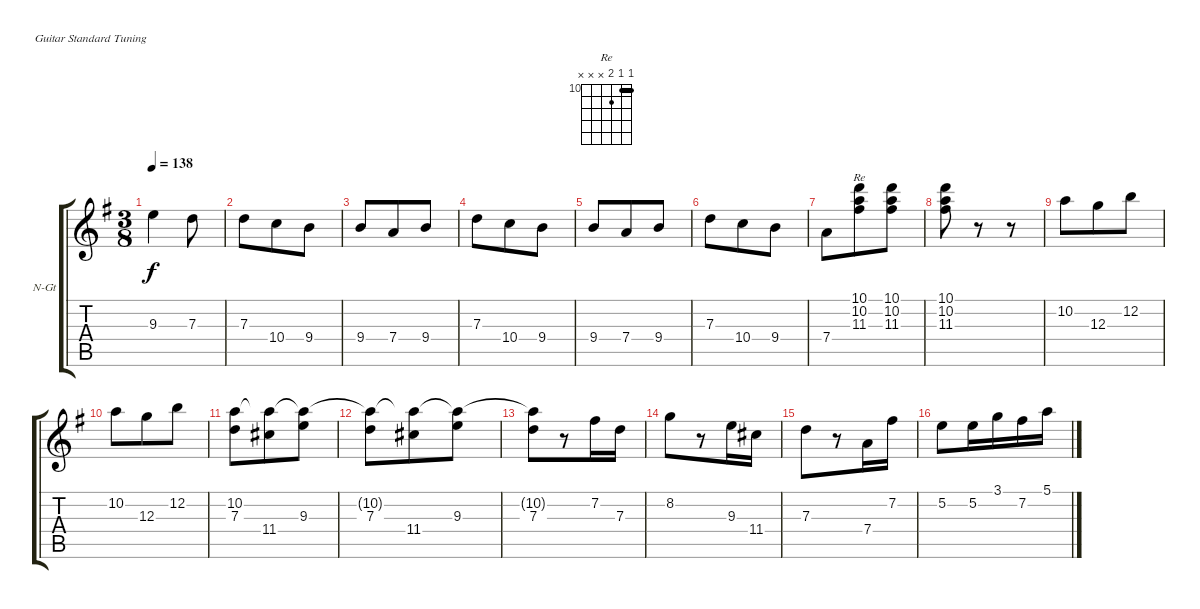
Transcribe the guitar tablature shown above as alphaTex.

\bracketExtendMode groupsimilarinstruments
\firstSystemTrackNameOrientation horizontal
\otherSystemsTrackNameOrientation horizontal
\track ("Acoustic guitar 1" "N-Gt") {instrument acousticguitarnylon}
\staff {score tabs}
\tuning (E4 B3 G3 D3 A2 E2)
\chord ("Re" 10 10 11 x x x) {firstfret 10 showfingering false barre 10}
\ts (3 8)
\tempo 138
\clef g2
\ks g
9.3.4{dy f} 7.3.8 |
7.3.8 10.4.8 9.4.8 |
9.4.8 7.4.8 9.4.8 |
7.3.8 10.4.8 9.4.8 |
9.4.8 7.4.8 9.4.8 |
7.3.8 10.4.8 9.4.8 |
7.4.8 (10.1 10.2 11.3).8{ch "Re"} (10.1 10.2 11.3).8 |
(10.1 10.2 11.3).8 r.8 r.8 |
10.2.8 12.3.8 12.2.8 |
10.2.8 12.3.8 12.2.8 |
(10.2 7.3).8 (11.4 10.2{t}).8 (9.3 10.2{t}).8 |
(10.2{t} 7.3).8 (11.4 10.2{t}).8 (9.3 10.2{t}).8 |
(10.2{t} 7.3).8 r.8 7.2.16 7.3.16 |
8.2.8 r.8 9.3.16 11.4.16 |
7.3.8 r.8 7.4.16 7.2.16 |
5.2.8 5.2.16 3.1.16 7.2.16 5.1.16
